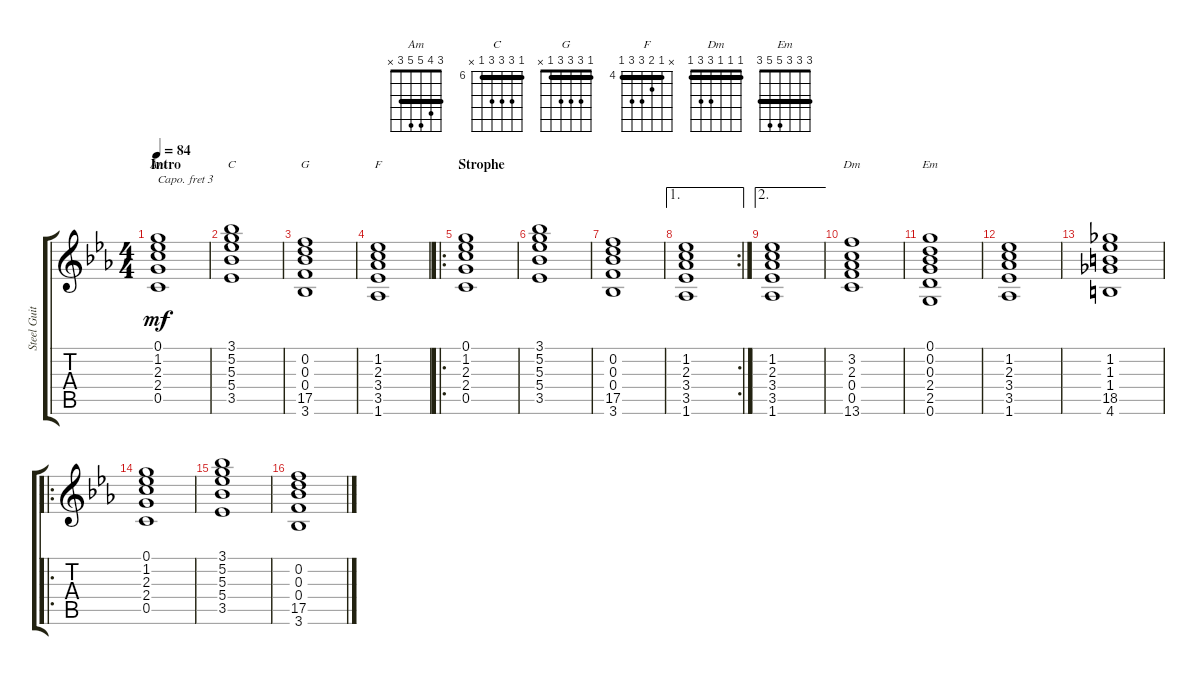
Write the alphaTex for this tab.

\track ("Steel Guitar" "Steel Guit") {instrument acousticguitarsteel}
\staff {score tabs}
\capo 3
\tuning (E4 B3 G3 D3 A2 E2) {hide}
\chord ("Am" 3 4 5 5 3 x) {barre 3}
\chord ("C" 6 8 8 8 6 x) {firstfret 6 barre 6}
\chord ("G" 1 3 3 3 1 x) {barre 1}
\chord ("F" x 4 5 6 6 4) {firstfret 4 barre 4}
\chord ("Dm" 1 1 1 3 3 1) {barre 1}
\chord ("Em" 3 3 3 5 5 3) {barre 3}
\ts (4 4)
\section ("" "Intro")
\tempo 84
\clef g2
\ks eb
(0.1 1.2 2.3 2.4 0.5).1{ch "Am" dy mf instrument acousticguitarsteel} |
(3.1 5.2 5.3 5.4 3.5).1{ch "C"} |
(0.2 0.3 0.4 17.5 3.6).1{ch "G"} |
(1.2 2.3 3.4 3.5 1.6).1{ch "F"} |
\ro
\section ("" "Strophe")
(0.1 1.2 2.3 2.4 0.5).1 |
(3.1 5.2 5.3 5.4 3.5).1 |
(0.2 0.3 0.4 17.5 3.6).1 |
\ae 1
\rc 2
(1.2 2.3 3.4 3.5 1.6).1 |
\ae 2
(1.2 2.3 3.4 3.5 1.6).1 |
(3.2 2.3 0.4 0.5 13.6).1{ch "Dm"} |
(0.1 0.2 0.3 2.4 2.5 0.6).1{ch "Em"} |
(1.2 2.3 3.4 3.5 1.6).1 |
(1.2 1.3 1.4 18.5 4.6).1 |
\ro
(0.1 1.2 2.3 2.4 0.5).1 |
(3.1 5.2 5.3 5.4 3.5).1 |
(0.2 0.3 0.4 17.5 3.6).1
